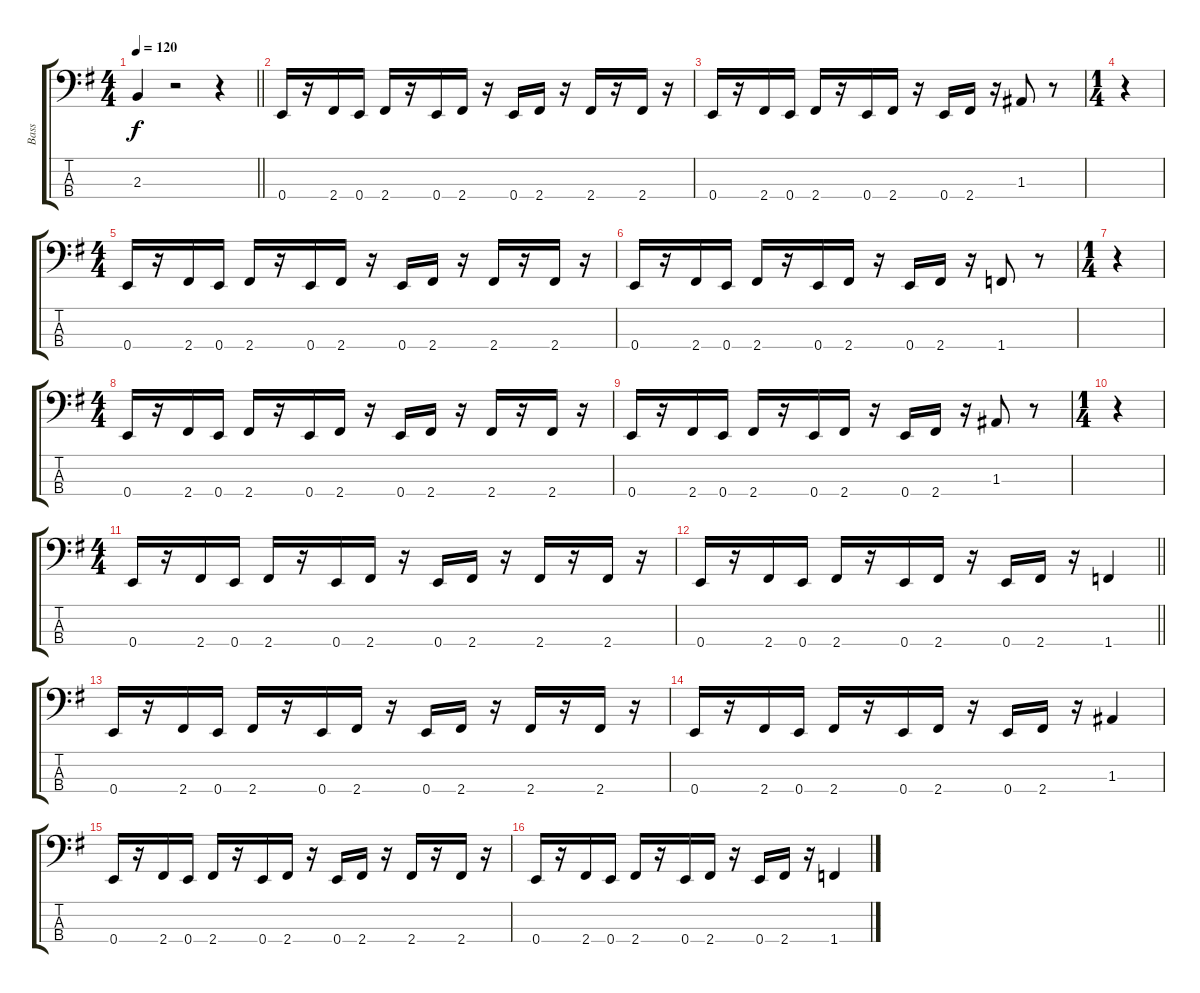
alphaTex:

\track ("Bass" "Bass") {instrument electricbassfinger}
\staff {score tabs}
\tuning (G2 D2 A1 E1) {hide}
\ts (4 4)
\tempo 120
\clef f4
\barLineRight lightlight
\ks g
2.3.4{dy f} r.2 r.4 |
0.4.16 r.16 2.4.16 0.4.16 2.4.16 r.16 0.4.16 2.4.16 r.16 0.4.16 2.4.16 r.16 2.4.16 r.16 2.4.16 r.16 |
0.4.16 r.16 2.4.16 0.4.16 2.4.16 r.16 0.4.16 2.4.16 r.16 0.4.16 2.4.16 r.16 1.3.8 r.8 |
\ts (1 4)
r.4 |
\ts (4 4)
0.4.16 r.16 2.4.16 0.4.16 2.4.16 r.16 0.4.16 2.4.16 r.16 0.4.16 2.4.16 r.16 2.4.16 r.16 2.4.16 r.16 |
0.4.16 r.16 2.4.16 0.4.16 2.4.16 r.16 0.4.16 2.4.16 r.16 0.4.16 2.4.16 r.16 1.4.8 r.8 |
\ts (1 4)
r.4 |
\ts (4 4)
0.4.16 r.16 2.4.16 0.4.16 2.4.16 r.16 0.4.16 2.4.16 r.16 0.4.16 2.4.16 r.16 2.4.16 r.16 2.4.16 r.16 |
0.4.16 r.16 2.4.16 0.4.16 2.4.16 r.16 0.4.16 2.4.16 r.16 0.4.16 2.4.16 r.16 1.3.8 r.8 |
\ts (1 4)
r.4 |
\ts (4 4)
0.4.16 r.16 2.4.16 0.4.16 2.4.16 r.16 0.4.16 2.4.16 r.16 0.4.16 2.4.16 r.16 2.4.16 r.16 2.4.16 r.16 |
\barLineRight lightlight
0.4.16 r.16 2.4.16 0.4.16 2.4.16 r.16 0.4.16 2.4.16 r.16 0.4.16 2.4.16 r.16 1.4.4 |
0.4.16 r.16 2.4.16 0.4.16 2.4.16 r.16 0.4.16 2.4.16 r.16 0.4.16 2.4.16 r.16 2.4.16 r.16 2.4.16 r.16 |
0.4.16 r.16 2.4.16 0.4.16 2.4.16 r.16 0.4.16 2.4.16 r.16 0.4.16 2.4.16 r.16 1.3.4 |
0.4.16 r.16 2.4.16 0.4.16 2.4.16 r.16 0.4.16 2.4.16 r.16 0.4.16 2.4.16 r.16 2.4.16 r.16 2.4.16 r.16 |
0.4.16 r.16 2.4.16 0.4.16 2.4.16 r.16 0.4.16 2.4.16 r.16 0.4.16 2.4.16 r.16 1.4.4
